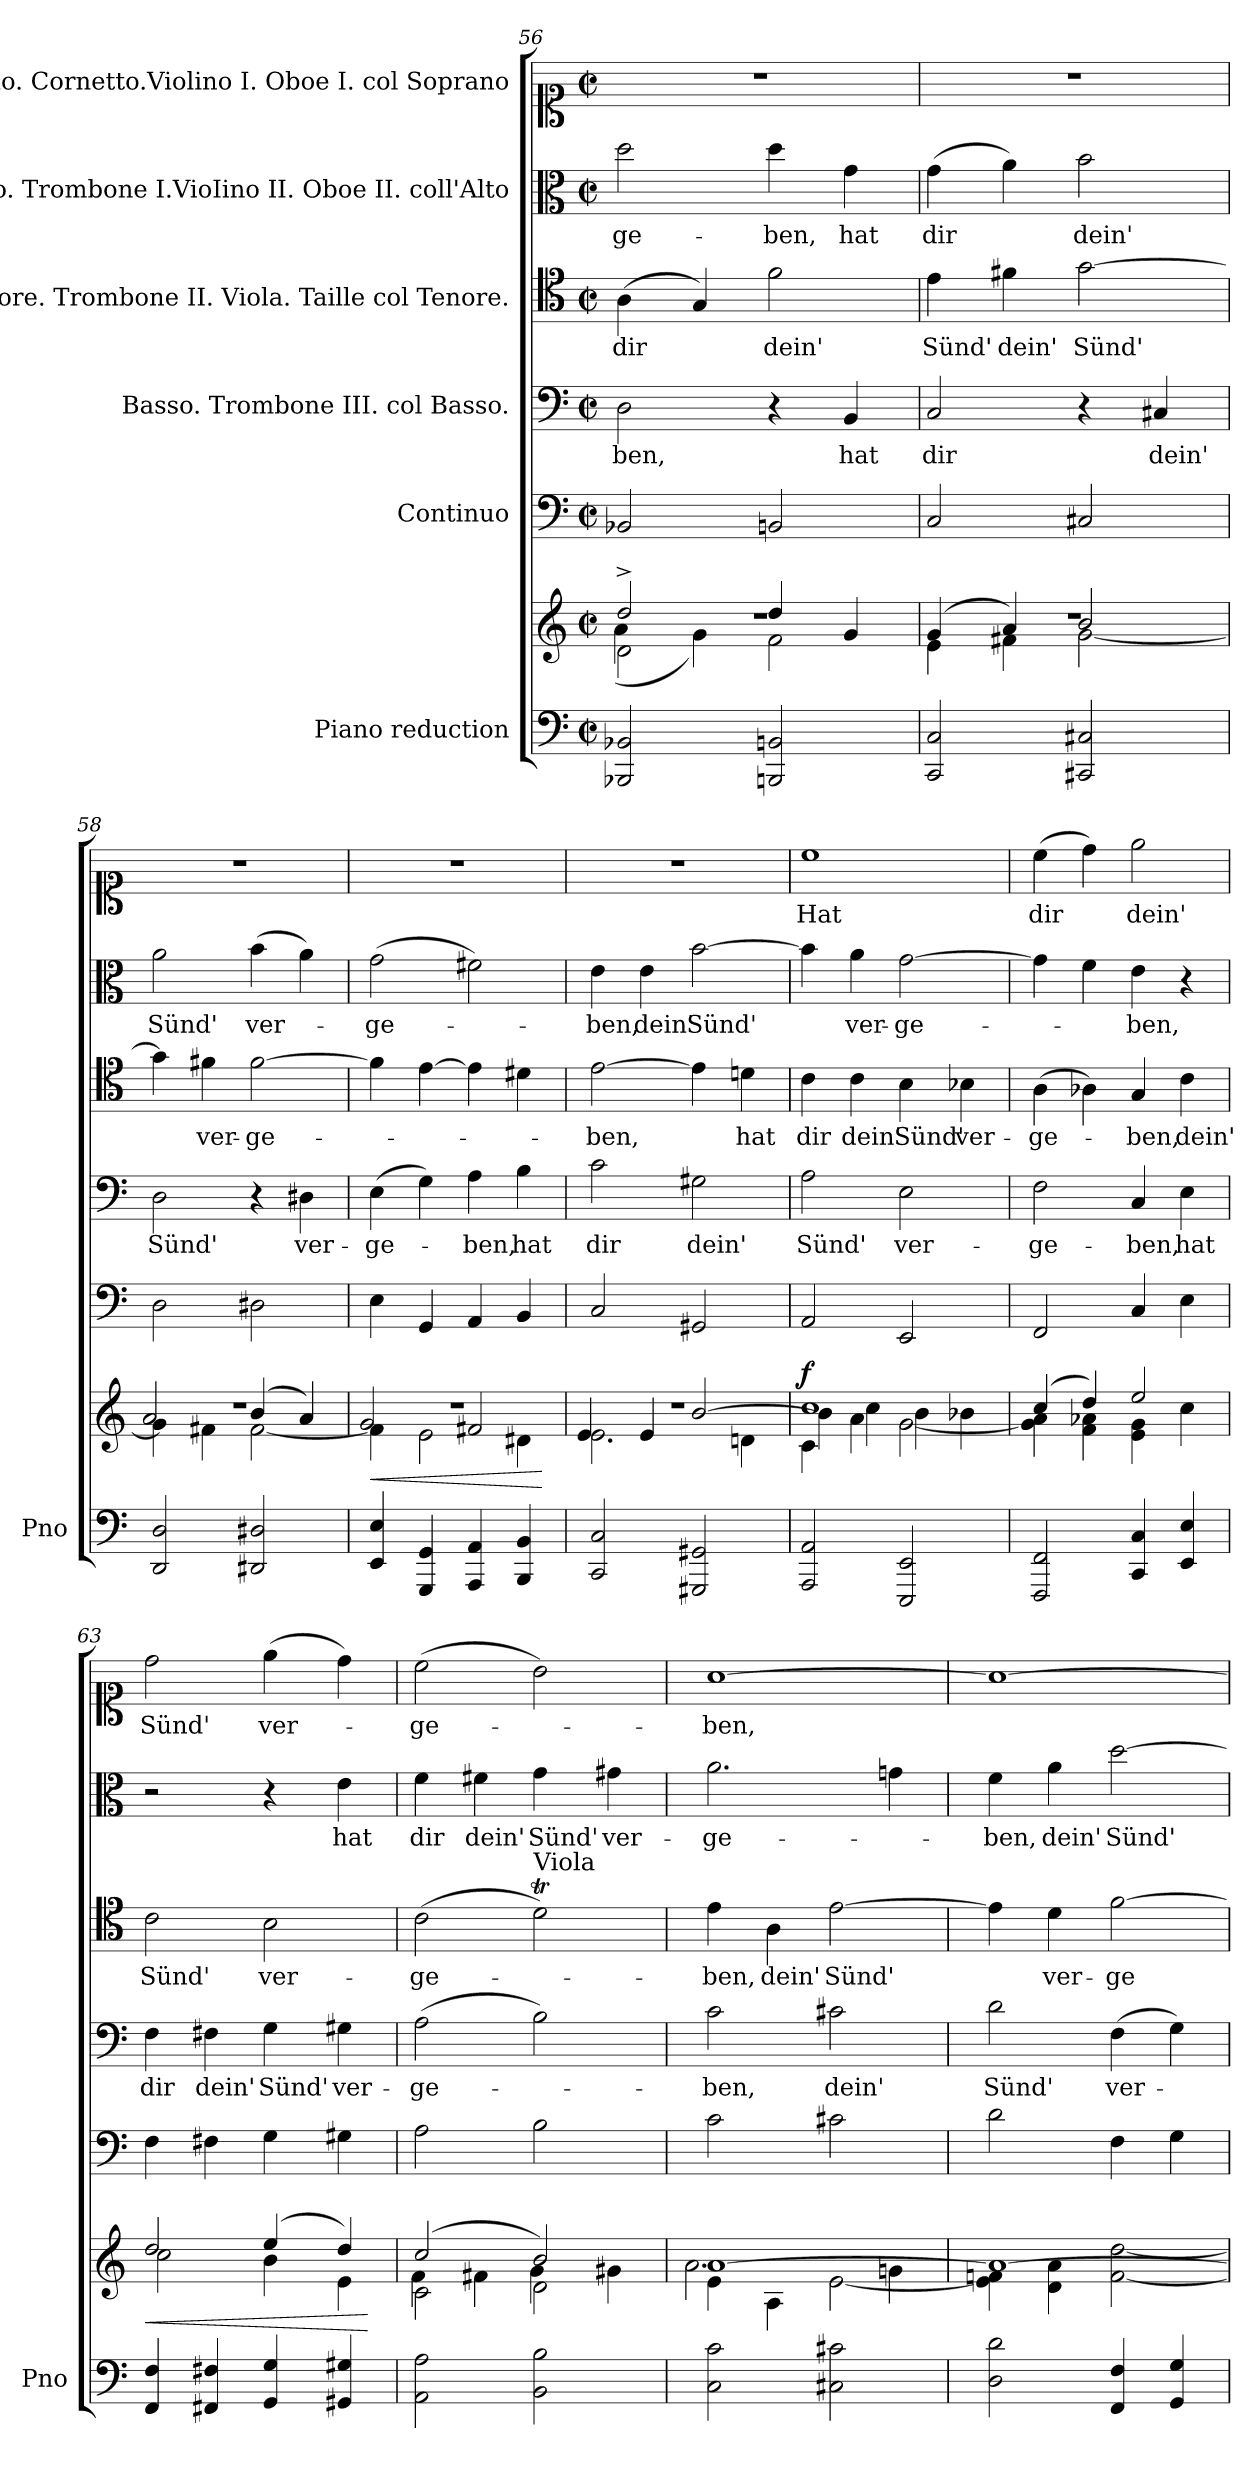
**kern	**kern	**dynam	**kern	**kern	**text	**kern	**text	**kern	**text	**kern	**text
*part6	*part6	*part6	*part5	*part4	*part4	*part3	*part3	*part2	*part2	*part1	*part1
*staff7	*staff6	*staff6/7	*staff5	*staff4	*staff4	*staff3	*staff3	*staff2	*staff2	*staff1	*staff1
*I"Piano reduction	*	*	*I"Continuo	*I"Basso. Trombone III. col Basso.	*	*I"Tenore.  Trombone II. Viola. Taille col Tenore.	*	*I"Alto. Trombone I.VioIino II. Oboe II. coll'Alto	*	*I"Soprano. Cornetto.Violino I. Oboe I. col Soprano	*
*I'Pno	*	*	*	*	*	*	*	*	*	*	*
*clefF4	*clefG2	*	*clefF4	*clefF4	*	*clefC4	*	*clefC3	*	*clefC1	*
*k[]	*k[]	*	*k[]	*k[]	*	*k[]	*	*k[]	*	*k[]	*
*M2/2	*M2/2	*	*M2/2	*M2/2	*	*M2/2	*	*M2/2	*	*M2/2	*
*met(c|)	*met(c|)	*	*met(c|)	*met(c|)	*	*met(c|)	*	*met(c|)	*	*met(c|)	*
=56	=56	=56	=56	=56	=56	=56	=56	=56	=56	=56	=56
*	*^	*	*	*	*	*	*	*	*	*	*
*	*	*^	*	*	*	*	*	*	*	*	*	*
*	*	*	*^	*	*	*	*	*	*	*	*	*	*
!	!	!	!	!	!	!	!	!LO:LY:b	!	!LO:LY:b	!	!LO:LY:b	!	!
2BBB-X/ 2BB-X/	1r	2d\	2dd^/	(<4a\	.	2BB-X/	2D\	-ben,	(>4A\	dir	2dd\	-ge-	1r	.
.	.	.	.	4g\)	.	.	.	.	4G/)	.	.	.	.	.
!	!	!	!	!	!	!	!	!	!	!LO:LY:b	!	!LO:LY:b	!	!
2BBBn/ 2BBn/	.	2f\	4dd/	2ryy	.	2BBn/	4r	.	2f\	dein'	4dd\	-ben,	.	.
!	!	!	!	!	!	!	!	!LO:LY:b	!	!	!	!LO:LY:b	!	!
.	.	.	4g/	.	.	.	4BB/	hat	.	.	4g\	hat	.	.
*	*	*	*v	*v	*	*	*	*	*	*	*	*	*	*
=57	=57	=57	=57	=57	=57	=57	=57	=57	=57	=57	=57	=57	=57
!	!	!	!	!	!	!	!LO:LY:b	!	!LO:LY:b	!	!LO:LY:b	!	!
2CC/ 2C/	1r	4e\	(>4g/	.	2C/	2C/	dir	4e\	Sünd'	(>4g\	dir	1r	.
!	!	!	!	!	!	!	!	!	!LO:LY:b	!	!	!	!
.	.	4f#X\	4a/)	.	.	.	.	4f#X\	dein'	4a\)	.	.	.
!	!	!	!	!	!	!	!	!	!LO:LY:b	!	!LO:LY:b	!	!
2CC#X/ 2C#X/	.	[2g\	2b/	.	2C#X/	4r	.	[2g\	Sünd'	2b\	dein'	.	.
!	!	!	!	!	!	!	!LO:LY:b	!	!	!	!	!	!
.	.	.	.	.	.	4C#X/	dein'	.	.	.	.	.	.
=58	=58	=58	=58	=58	=58	=58	=58	=58	=58	=58	=58	=58	=58
!	!	!	!	!	!	!	!LO:LY:b	!	!	!	!LO:LY:b	!	!
2DD/ 2D/	1r	4g\]	2a/	.	2D\	2D\	Sünd'	4g\]	.	2a\	Sünd'	1r	.
!	!	!	!	!	!	!	!	!	!LO:LY:b	!	!	!	!
.	.	4f#X\	.	.	.	.	.	4f#X\	ver-	.	.	.	.
!	!	!	!	!	!	!	!	!	!LO:LY:b	!	!LO:LY:b	!	!
2DD#X/ 2D#X/	.	[2f#\	(>4b/	.	2D#X\	4r	.	[2f#\	-ge-	(>4b\	ver-	.	.
!	!	!	!	!	!	!	!LO:LY:b	!	!	!	!	!	!
.	.	.	4a/)	.	.	4D#X\	ver-	.	.	4a\)	.	.	.
!!LO:PB:g=z
=59	=59	=59	=59	=59	=59	=59	=59	=59	=59	=59	=59	=59	=59
!	!	!	!	!LO:HP:b	!	!	!LO:LY:b	!	!	!	!LO:LY:b	!	!
4EE/ 4E/	1r	4f#\]	2g/	<	4E\	(>4E\	-ge-	4f#\]	.	(>2g\	-ge-	1r	.
4GGG/ 4GG/	.	2e\	.	.	4GG/	4G\)	.	[4e\	.	.	.	.	.
!	!	!	!	!	!	!	!LO:LY:b	!	!	!	!	!	!
4AAA/ 4AA/	.	.	2f#X/	.	4AA/	4A\	ben,	4e\]	.	2f#X\)	.	.	.
!	!	!	!	!	!	!	!LO:LY:b	!	!	!	!	!	!
4BBB/ 4BB/	.	4d#X\	.	.	4BB/	4B\	hat	4d#X\	.	.	.	.	.
*	*v	*v	*v	*	*	*	*	*	*	*	*	*	*
.	.	[	.	.	.	.	.	.	.	.	.
=60	=60	=60	=60	=60	=60	=60	=60	=60	=60	=60	=60
*	*^	*	*	*	*	*	*	*	*	*	*
*	*	*^	*	*	*	*	*	*	*	*	*	*
!	!	!	!	!	!	!	!LO:LY:b	!	!LO:LY:b	!	!LO:LY:b	!	!
2CC/ 2C/	1r	2.e\	4e/	.	2C/	2c\	dir	[2e\	-ben,	4e\	-ben,	1r	.
!	!	!	!	!	!	!	!	!	!	!	!LO:LY:b	!	!
.	.	.	4e/	.	.	.	.	.	.	4e\	dein'	.	.
!	!	!	!	!	!	!	!LO:LY:b	!	!	!	!LO:LY:b	!	!
2GGG#X/ 2GG#X/	.	.	[2b/	.	2GG#X/	2G#X\	dein'	4e\]	.	[2b\	Sünd'	.	.
!	!	!	!	!	!	!	!	!	!LO:LY:b	!	!	!	!
.	.	4dn\	.	.	.	.	.	4dn\	hat	.	.	.	.
=61	=61	=61	=61	=61	=61	=61	=61	=61	=61	=61	=61	=61	=61
!	!	!	!	!LO:DY:a	!	!	!LO:LY:b	!	!LO:LY:b	!	!	!	!LO:LY:b
2AAA/ 2AA/	1cc	4c\	4b\]	f	2AA/	2A\	Sünd'	4c\	dir	4b\]	.	1cc	Hat
!	!	!	!	!	!	!	!	!	!LO:LY:b	!	!LO:LY:b	!	!
.	.	4a\	4cc\	.	.	.	.	4c\	dein'	4a\	ver-	.	.
!	!	!	!	!	!	!	!LO:LY:b	!	!LO:LY:b	!	!LO:LY:b	!	!
2EEE/ 2EE/	.	[2g\	4b\	.	2EE/	2E\	ver-	4B\	Sünd'	[2g\	-ge-	.	.
!	!	!	!	!	!	!	!	!	!LO:LY:b	!	!	!	!
.	.	.	4b-X\	.	.	.	.	4B-X\	ver-	.	.	.	.
=62	=62	=62	=62	=62	=62	=62	=62	=62	=62	=62	=62	=62	=62
!	!	!	!	!	!	!	!LO:LY:b	!	!LO:LY:b	!	!	!	!LO:LY:b
*	*	*v	*v	*	*	*	*	*	*	*	*	*	*
2FFF/ 2FF/	(>4cc/	4g\] 4a\	.	2FF/	2F\	-ge-	(>4A\	-ge-	4g\]	.	(>4cc\	dir
.	4dd/)	4f\ 4a-X\	.	.	.	.	4A-X\)	.	4f\	.	4dd\)	.
!	!	!	!	!	!	!LO:LY:b	!	!LO:LY:b	!	!LO:LY:b	!	!LO:LY:b
4CC/ 4C/	2ee/	4e\ 4g\	.	4C/	4C/	-ben,	4G/	-ben,	4e\	-ben,	2ee\	dein'
!	!	!	!	!	!	!LO:LY:b	!	!LO:LY:b	!	!	!	!
4EE/ 4E/	.	4cc\	.	4E\	4E\	hat	4c\	dein'	4r	.	.	.
=63	=63	=63	=63	=63	=63	=63	=63	=63	=63	=63	=63	=63
!	!	!	!LO:HP:b	!	!	!LO:LY:b	!	!LO:LY:b	!	!	!	!LO:LY:b
4FF/ 4F/	2dd/	2cc\	<	4F\	4F\	dir	2c\	Sünd'	2r	.	2dd\	Sünd'
!	!	!	!	!	!	!LO:LY:b	!	!	!	!	!	!
4FF#X/ 4F#X/	.	.	.	4F#X\	4F#X\	dein'	.	.	.	.	.	.
!	!	!	!	!	!	!LO:LY:b	!	!LO:LY:b	!	!	!	!LO:LY:b
4GG/ 4G/	(>4ee/	4b\	.	4G\	4G\	Sünd'	2B\	ver-	4r	.	(>4ee\	ver-
!	!	!	!	!	!	!LO:LY:b	!	!	!	!LO:LY:b	!	!
4GG#X/ 4G#X/	4dd/)	4e\	.	4G#X\	4G#X\	ver-	.	.	4e\	hat	4dd\)	.
*	*v	*v	*	*	*	*	*	*	*	*	*	*
.	.	[	.	.	.	.	.	.	.	.	.
=64	=64	=64	=64	=64	=64	=64	=64	=64	=64	=64	=64
*	*^	*	*	*	*	*	*	*	*	*	*
*	*	*^	*	*	*	*	*	*	*	*	*	*
!	!	!	!	!	!	!	!LO:LY:b	!	!LO:LY:b	!	!LO:LY:b	!	!LO:LY:b
2AA\ 2A\	(>2cc/	2c\	4f\	.	2A\	(>2A\	-ge-	(>2c\	-ge-	4f\	dir	(>2cc\	ge-
!	!	!	!	!	!	!	!	!	!	!	!LO:LY:b	!	!
.	.	.	4f#X\	.	.	.	.	.	.	4f#X\	dein'	.	.
!	!	!	!	!	!	!	!	!LO:TX:a:t=Viola	!	!	!	!	!
!	!	!	!	!	!	!	!	!	!	!	!LO:LY:b	!	!
2BB\ 2B\	2b/)	2d\	4g\	.	2B\	2B\)	.	2dT\)	.	4g\	Sünd'	2b\)	.
!	!	!	!	!	!	!	!	!	!	!	!LO:LY:b	!	!
.	.	.	4g#X\	.	.	.	.	.	.	4g#X\	ver-	.	.
!!LO:LB:g=z
=65	=65	=65	=65	=65	=65	=65	=65	=65	=65	=65	=65	=65	=65
!	!	!	!	!	!	!	!LO:LY:b	!	!LO:LY:b	!	!LO:LY:b	!	!LO:LY:b
2C\ 2c\	[1a	4e\	2.a\	.	2c\	2c\	-ben,	4e\	-ben,	2.a\	-ge-	[1a	-ben,
!	!	!	!	!	!	!	!	!	!LO:LY:b	!	!	!	!
.	.	4A\	.	.	.	.	.	4A\	dein'	.	.	.	.
!	!	!	!	!	!	!	!LO:LY:b	!	!LO:LY:b	!	!	!	!
2C#X\ 2c#X\	.	[2e\	.	.	2c#X\	2c#X\	dein'	[2e\	Sünd'	.	.	.	.
.	.	.	4gn\	.	.	.	.	.	.	4gn\	.	.	.
=66	=66	=66	=66	=66	=66	=66	=66	=66	=66	=66	=66	=66	=66
!	!	!	!	!	!	!	!LO:LY:b	!	!	!	!LO:LY:b	!	!
*	*	*v	*v	*	*	*	*	*	*	*	*	*	*
2D\ 2d\	1a_	4e\] 4fn\	.	2d\	2d\	Sünd'	4e\]	.	4f\	-ben,	1a_	.
!	!	!	!	!	!	!	!	!LO:LY:b	!	!LO:LY:b	!	!
.	.	4d\ 4a\	.	.	.	.	4d\	ver-	4a\	dein'	.	.
!	!	!	!	!	!	!LO:LY:b	!	!LO:LY:b	!	!LO:LY:b	!	!
4FF/ 4F/	.	[2f\ [2dd\	.	4F\	(>4F\	ver-	[2f\	-ge-	[2dd\	Sünd'	.	.
4GG/ 4G/	.	.	.	4G\	4G\)	.	.	.	.	.	.	.
*	*v	*v	*	*	*	*	*	*	*	*	*	*
=	=	=	=	=	=	=	=	=	=	=	=
*-	*-	*-	*-	*-	*-	*-	*-	*-	*-	*-	*-
